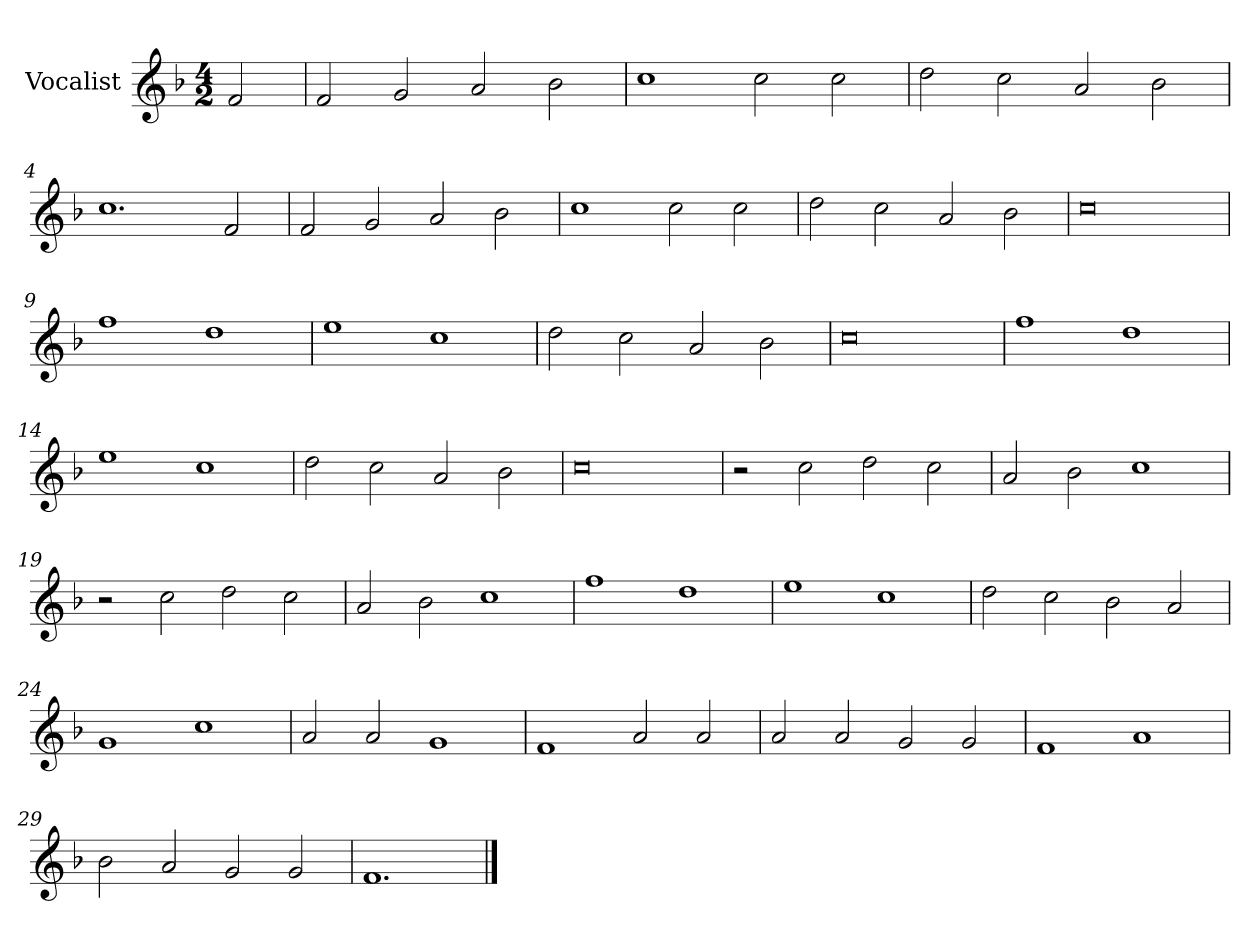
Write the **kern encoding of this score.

**kern
*part1
*staff1
*I"Vocalist
*k[b-]
*F:
*M4/2
=
2f
=1
2f
2g
2a
2b-
=2
1cc
2cc
2cc
=3
2dd
2cc
2a
2b-
=4
1.cc
2f
=5
2f
2g
2a
2b-
=6
1cc
2cc
2cc
=7
2dd
2cc
2a
2b-
=8
0cc
=9
1ff
1dd
=10
1ee
1cc
=11
2dd
2cc
2a
2b-
=12
0cc
=13
1ff
1dd
=14
1ee
1cc
=15
2dd
2cc
2a
2b-
=16
0cc
=17
2r
2cc
2dd
2cc
=18
2a
2b-
1cc
=19
2r
2cc
2dd
2cc
=20
2a
2b-
1cc
=21
1ff
1dd
=22
1ee
1cc
=23
2dd
2cc
2b-
2a
=24
1g
1cc
=25
2a
2a
1g
=26
1f
2a
2a
=27
2a
2a
2g
2g
=28
1f
1a
=29
2b-
2a
2g
2g
=30
1.f
==
*-
